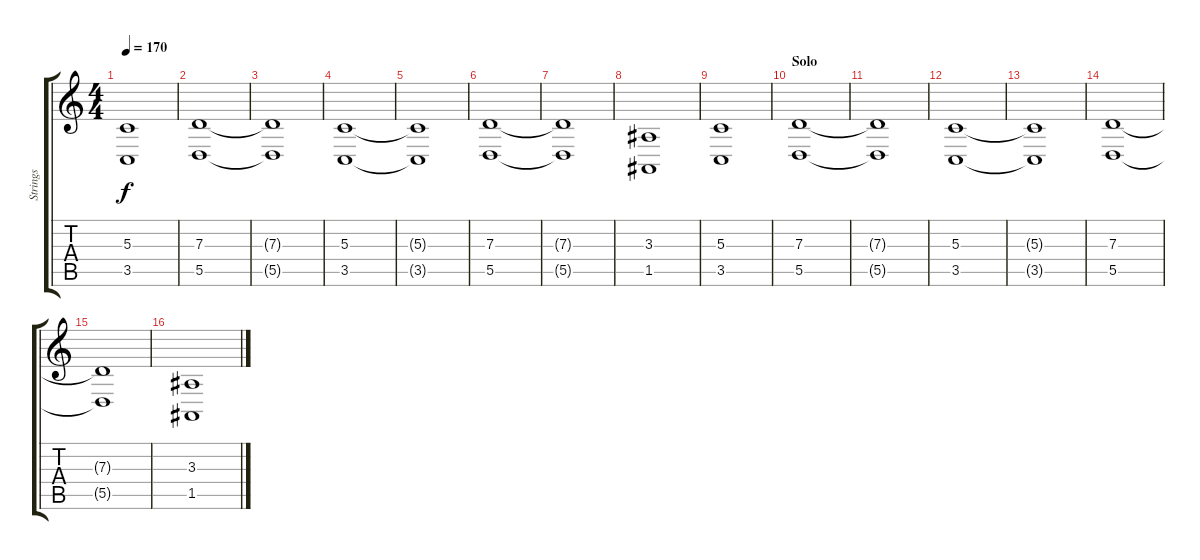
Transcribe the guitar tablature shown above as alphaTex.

\track ("Strings" "Strings") {instrument synthstrings2}
\staff {score tabs}
\tuning (E4 B3 G3 D3 A2 E2) {hide}
\ts (4 4)
\tempo 170
\clef g2
\ks c
(5.3 3.5).1{dy f} |
(7.3 5.5).1 |
(7.3{t} 5.5{t}).1 |
(5.3 3.5).1 |
(5.3{t} 3.5{t}).1 |
(7.3 5.5).1 |
(7.3{t} 5.5{t}).1 |
(3.3 1.5).1 |
(5.3 3.5).1 |
\section ("" "Solo")
(7.3 5.5).1 |
(7.3{t} 5.5{t}).1 |
(5.3 3.5).1 |
(5.3{t} 3.5{t}).1 |
(7.3 5.5).1 |
(7.3{t} 5.5{t}).1 |
(3.3 1.5).1
